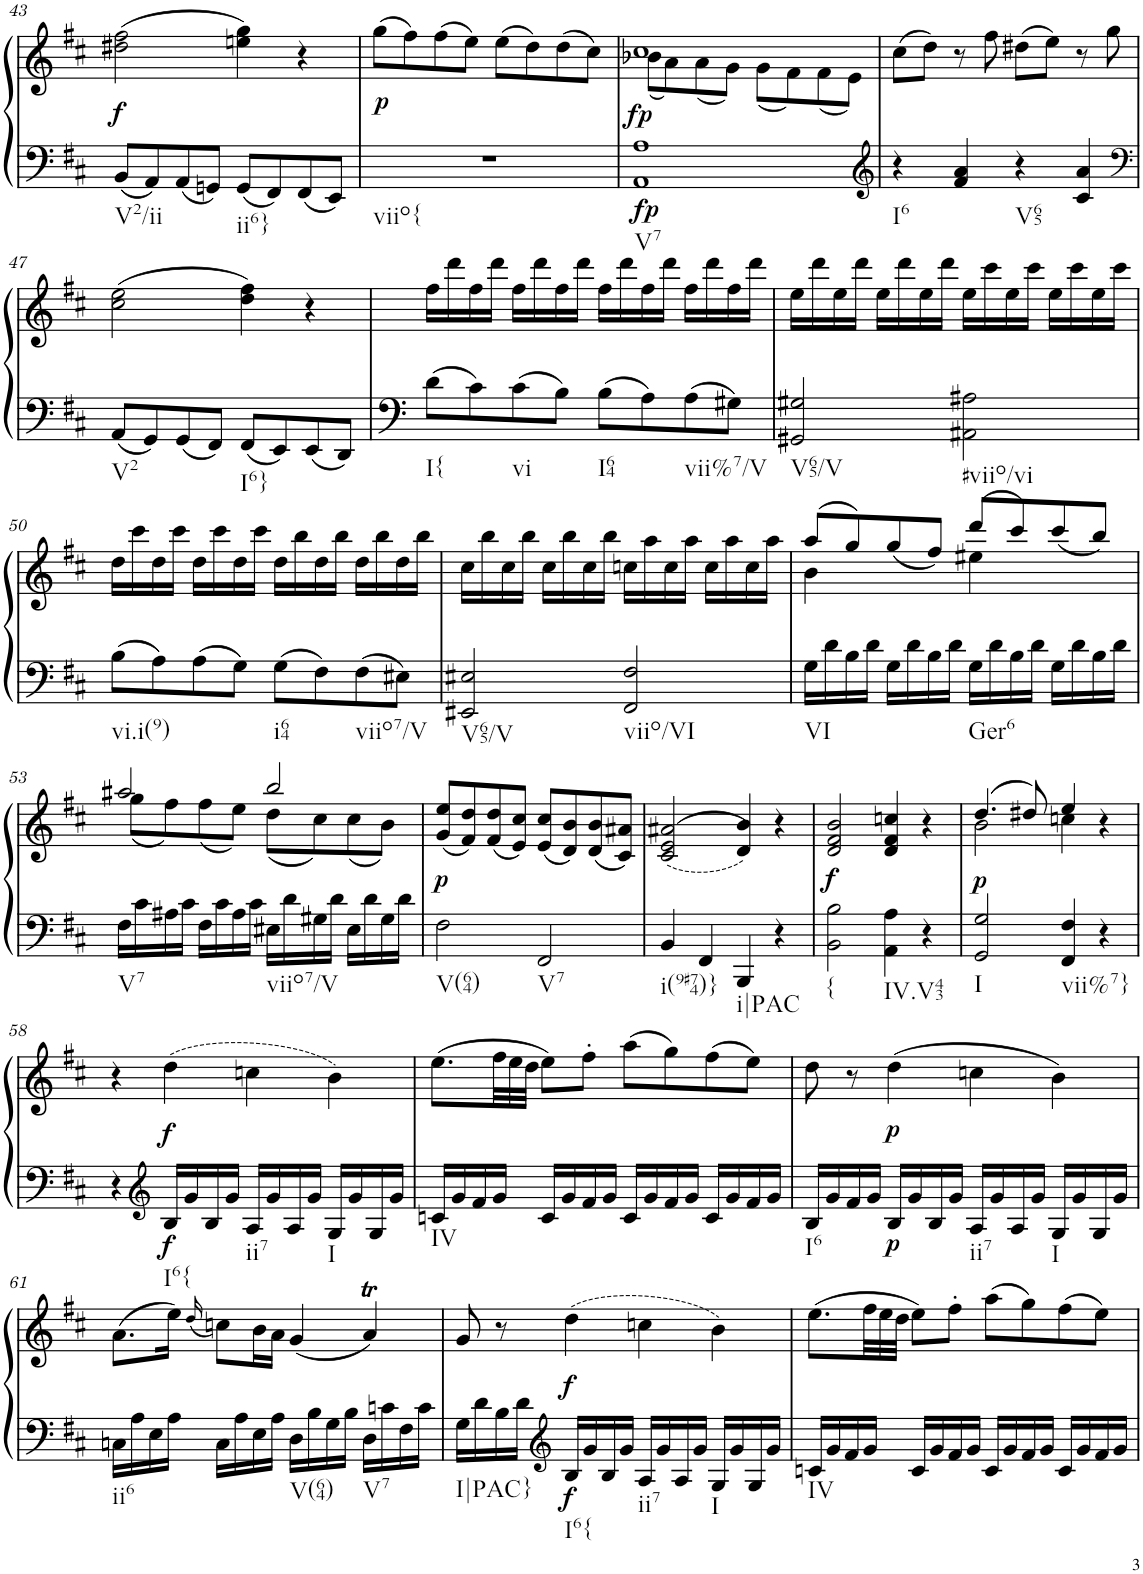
**kern	**kern	**dynam
*part1	*part1	*part1
*staff2	*staff1	*staff1/2
*I"Piano, Piano right	*	*
*I'Pno.	*	*
!!LO:PB:g=z
*clefF4	*clefG2	*
*k[f#c#]	*k[f#c#]	*
*M4/4	*M4/4	*
*met(c)	*met(c)	*
=43	=43	=43
!LO:TX:b:t=V2/ii	!	!
!	!	!LO:DY:b
8BB/L	(2dd#X\ 2ff#\	f
8AA/	.	.
8AA/	.	.
8GGn/J	.	.
!LO:TX:b:t=ii6}	!	!
8GG/L	4een\ 4gg\)	.
8FF#/	.	.
8FF#/	4r	.
8EE/J	.	.
=44	=44	=44
!LO:TX:b:t=viio{	!	!
!	!	!LO:DY:b
1r	(8gg\L	p
.	8ff#\)	.
.	(8ff#\	.
.	8ee\J)	.
.	(8ee\L	.
.	8dd\)	.
.	(8dd\	.
.	8cc#\J)	.
=45	=45	=45
*	*^	*
!LO:TX:b:t=V7	!	!	!
!	!	!	!LO:DY:b=2
!	!	!	!LO:DY:n=1:b
1AA 1A	1cc#	(8b-X\L	fp fp
.	.	8a\)	.
.	.	(8a\	.
.	.	8g\J)	.
.	.	(8g\L	.
.	.	8f#\)	.
.	.	(8f#\	.
.	.	8e\J)	.
*	*v	*v	*
=46	=46	=46
*clefG2	*	*
*	*^	*
!LO:TX:b:t=I6	!	!	!
*	*v	*v	*
4r	(8cc#\L	.
.	8dd\J)	.
4f#/ 4a/	8r	.
.	8ff#\	.
!LO:TX:b:t=V65	!	!
4r	(8dd#X\L	.
.	8ee\J)	.
4c#/ 4a/	8r	.
.	8gg\	.
!!LO:LB:g=z
=47	=47	=47
*clefF4	*	*
!LO:TX:b:t=V2	!	!
8AA/L	(2cc#\ 2ee\	.
8GG/	.	.
8GG/	.	.
8FF#/J	.	.
!LO:TX:b:t=I6}	!	!
8FF#/L	4dd\ 4ff#\)	.
8EE/	.	.
8EE/	4r	.
8DD/J	.	.
=48	=48	=48
!LO:TX:b:t=I{	!	!
8d\L	16ff#\LL	.
.	16ddd\	.
8c#\	16ff#\	.
.	16ddd\JJ	.
!LO:TX:b:t=vi	!	!
8c#\	16ff#\LL	.
.	16ddd\	.
8B\J	16ff#\	.
.	16ddd\JJ	.
!LO:TX:b:t=I64	!	!
8B\L	16ff#\LL	.
.	16ddd\	.
8A\	16ff#\	.
.	16ddd\JJ	.
!LO:TX:b:t=vii%7/V	!	!
8A\	16ff#\LL	.
.	16ddd\	.
8G#X\J	16ff#\	.
.	16ddd\JJ	.
=49	=49	=49
!LO:TX:b:t=V65/V	!	!
2GG#X/ 2G#X/	16ee\LL	.
.	16ddd\	.
.	16ee\	.
.	16ddd\JJ	.
.	16ee\LL	.
.	16ddd\	.
.	16ee\	.
.	16ddd\JJ	.
!LO:TX:b:t=#viio/vi	!	!
2AA#X\ 2A#X\	16ee\LL	.
.	16ccc#\	.
.	16ee\	.
.	16ccc#\JJ	.
.	16ee\LL	.
.	16ccc#\	.
.	16ee\	.
.	16ccc#\JJ	.
!!LO:LB:g=z
=50	=50	=50
!LO:TX:b:t=vi.i(9)	!	!
8B\L	16dd\LL	.
.	16ccc#\	.
8A\	16dd\	.
.	16ccc#\JJ	.
8A\	16dd\LL	.
.	16ccc#\	.
8G\J	16dd\	.
.	16ccc#\JJ	.
!LO:TX:b:t=i64	!	!
8G\L	16dd\LL	.
.	16bb\	.
8F#\	16dd\	.
.	16bb\JJ	.
!LO:TX:b:t=viio7/V	!	!
8F#\	16dd\LL	.
.	16bb\	.
8E#X\J	16dd\	.
.	16bb\JJ	.
=51	=51	=51
!LO:TX:b:t=V65/V	!	!
2EE#X/ 2E#X/	16cc#\LL	.
.	16bb\	.
.	16cc#\	.
.	16bb\JJ	.
.	16cc#\LL	.
.	16bb\	.
.	16cc#\	.
.	16bb\JJ	.
!LO:TX:b:t=viio/VI	!	!
2FF#/ 2F#/	16ccn\LL	.
.	16aa\	.
.	16cc\	.
.	16aa\JJ	.
.	16cc\LL	.
.	16aa\	.
.	16cc\	.
.	16aa\JJ	.
=52	=52	=52
*	*^	*
!LO:TX:b:t=VI	!	!	!
16G\LL	(8aa/L	4b\	.
16d\	.	.	.
16B\	8gg/)	.	.
16d\JJ	.	.	.
16G\LL	(8gg/	4ryy	.
16d\	.	.	.
16B\	8ff#/J)	.	.
16d\JJ	.	.	.
!LO:TX:b:t=Ger6	!	!	!
16G\LL	(8ddd/L	4ee#X\	.
16d\	.	.	.
16B\	8ccc#/)	.	.
16d\JJ	.	.	.
16G\LL	(8ccc#/	4ryy	.
16d\	.	.	.
16B\	8bb/J)	.	.
16d\JJ	.	.	.
!!LO:LB:g=z	!!
=53	=53	=53	=53
!LO:TX:b:t=V7	!	!	!
16F#\LL	2aa#X/	(8gg\L	.
16c#\	.	.	.
16A#X\	.	8ff#\)	.
16c#\JJ	.	.	.
16F#\LL	.	(8ff#\	.
16c#\	.	.	.
16A#\	.	8ee\J)	.
16c#\JJ	.	.	.
!LO:TX:b:t=viio7/V	!	!	!
16E#X\LL	2bb/	(8dd\L	.
16d\	.	.	.
16G#X\	.	8cc#\)	.
16d\JJ	.	.	.
16E#\LL	.	(8cc#\	.
16d\	.	.	.
16G#\	.	8b\J)	.
16d\JJ	.	.	.
*	*v	*v	*
=54	=54	=54
!LO:TX:b:t=V(64)	!	!
!	!	!LO:DY:b
2F#\	(8g/ 8ee/L	p
.	8f#/ 8dd/)	.
.	(8f#/ 8dd/	.
.	8e/ 8cc#/J)	.
!LO:TX:b:t=V7	!	!
2FF#/	(8e/ 8cc#/L	.
.	8d/ 8b/)	.
.	(8d/ 8b/	.
.	8c#/ 8a#X/J)	.
=55	=55	=55
!LO:TX:b:t=i(9#74)}	!	!
4BB/	(>(2c#/ 2e/ 2a#X/	.
4FF#/	.	.
!LO:TX:b:t=i|PAC	!	!
4BBB/	4d/ 4b/))	.
4r	4r	.
=56	=56	=56
!LO:TX:b:t={	!	!
!	!	!LO:DY:b
2BB\ 2B\	2d/ 2f#/ 2b/	f
!LO:TX:b:t=IV.V43	!	!
4AA\ 4A\	4d/ 4f#/ 4ccn/	.
4r	4r	.
=57	=57	=57
*	*^	*
!LO:TX:b:t=I	!	!	!
!	!	!	!LO:DY:b
2GG/ 2G/	(4.dd/	2b\	p
.	8dd#X/)	.	.
!LO:TX:b:t=vii%7}	!	!	!
4FF#/ 4F#/	4ee/	4ccn\	.
4r	4r	4ryy	.
*	*v	*v	*
!!LO:LB:g=z
=58	=58	=58
4r	4r	.
*clefG2	*	*
!LO:TX:b:t=I6{	!	!
!	!	!LO:DY:b=2
!	!	!LO:DY:n=1:b
16B/LL	(4dd\	f f
16g/	.	.
16B/	.	.
16g/JJ	.	.
!LO:TX:b:t=ii7	!	!
16A/LL	4ccn\	.
16g/	.	.
16A/	.	.
16g/JJ	.	.
!LO:TX:b:t=I	!	!
16G/LL	4b\)	.
16g/	.	.
16G/	.	.
16g/JJ	.	.
=59	=59	=59
!LO:TX:b:t=IV	!	!
16cn/LL	(8.ee\L	.
16g/	.	.
16f#/	.	.
*	*Xbrackettup	*
16g/JJ	48ff#\LL	.
.	48ee\	.
.	48dd\JJJ	.
16c/LL	8ee\L)	.
16g/	.	.
16f#/	8ff#'\J	.
16g/JJ	.	.
16c/LL	(8aa\L	.
16g/	.	.
16f#/	8gg\)	.
16g/JJ	.	.
16c/LL	(8ff#\	.
16g/	.	.
16f#/	8ee\J)	.
16g/JJ	.	.
=60	=60	=60
!LO:TX:b:t=I6	!	!
16B/LL	8dd\	.
16g/	.	.
16f#/	8r	.
16g/JJ	.	.
!	!	!LO:DY:b=2
!	!	!LO:DY:n=1:b
16B/LL	(4dd\	p p
16g/	.	.
16B/	.	.
16g/JJ	.	.
!LO:TX:b:t=ii7	!	!
16A/LL	4ccn\	.
16g/	.	.
16A/	.	.
16g/JJ	.	.
!LO:TX:b:t=I	!	!
16G/LL	4b\)	.
16g/	.	.
16G/	.	.
16g/JJ	.	.
!!LO:LB:g=z
=61	=61	=61
!LO:TX:b:t=ii6	!	!
16Cn\LL	(8.a\L	.
16A\	.	.
16E\	.	.
16A\JJ	16ee\Jk)	.
.	(16qdd/	.
16C\LL	8ccn\L)	.
16A\	.	.
16E\	16b\L	.
16A\JJ	16a\JJ	.
!LO:TX:b:t=V(64)	!	!
16D\LL	(4g/	.
16B\	.	.
16G\	.	.
16B\JJ	.	.
!LO:TX:b:t=V7	!	!
16D\LL	4aT/)	.
16cn\	.	.
16F#\	.	.
16c\JJ	.	.
=62	=62	=62
!LO:TX:b:t=I|PAC}	!	!
16G\LL	8g/	.
16d\	.	.
16B\	8r	.
16d\JJ	.	.
*clefG2	*	*
!LO:TX:b:t=I6{	!	!
!	!	!LO:DY:b=2
!	!	!LO:DY:n=1:b
16B/LL	(4dd\	f f
16g/	.	.
16B/	.	.
16g/JJ	.	.
!LO:TX:b:t=ii7	!	!
16A/LL	4ccn\	.
16g/	.	.
16A/	.	.
16g/JJ	.	.
!LO:TX:b:t=I	!	!
16G/LL	4b\)	.
16g/	.	.
16G/	.	.
16g/JJ	.	.
=63	=63	=63
!LO:TX:b:t=IV	!	!
16cn/LL	(8.ee\L	.
16g/	.	.
16f#/	.	.
16g/JJ	48ff#\LL	.
.	48ee\	.
.	48dd\JJJ	.
16c/LL	8ee\L)	.
16g/	.	.
16f#/	8ff#'\J	.
16g/JJ	.	.
16c/LL	(8aa\L	.
16g/	.	.
16f#/	8gg\)	.
16g/JJ	.	.
16c/LL	(8ff#\	.
16g/	.	.
16f#/	8ee\J)	.
16g/JJ	.	.
=	=	=
*-	*-	*-
